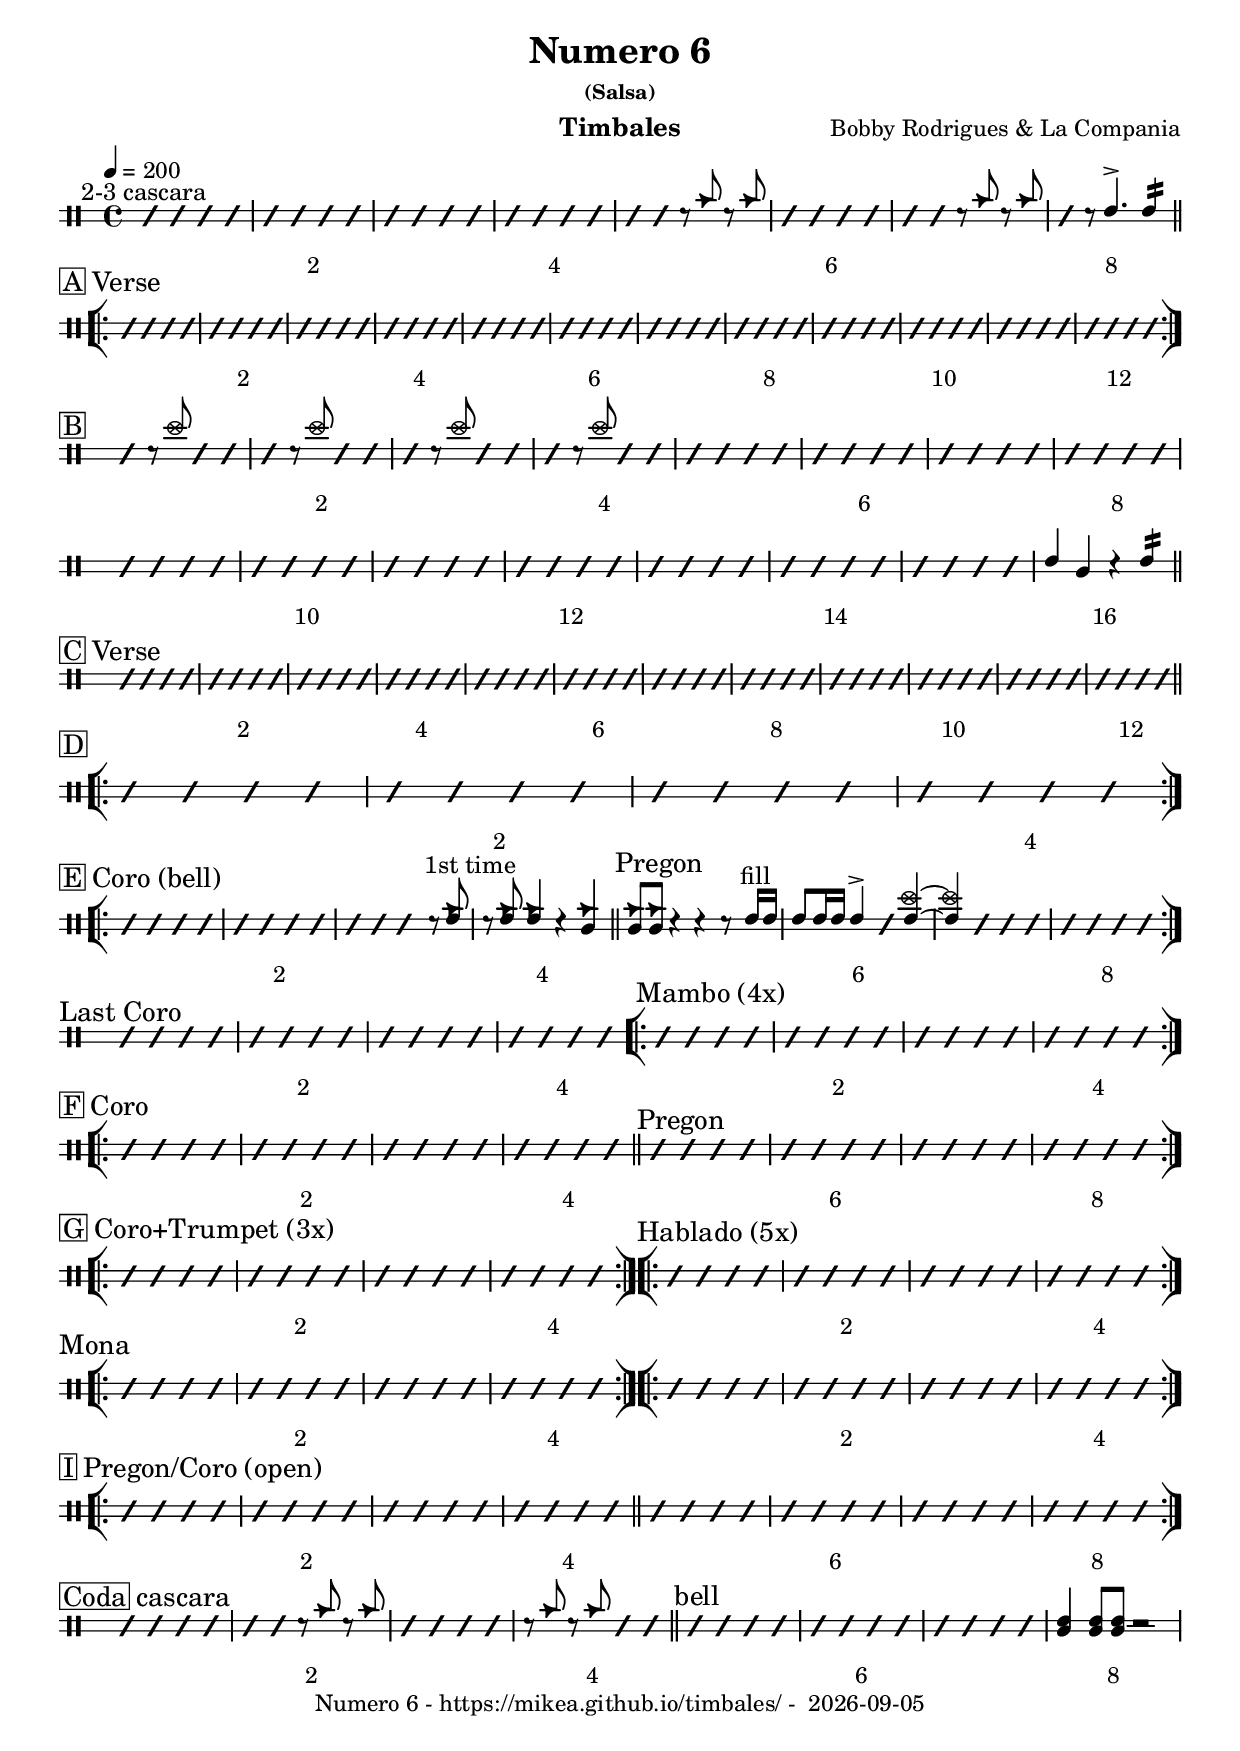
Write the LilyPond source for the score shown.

\version "2.24.2"
\include "charts/common.ly"

date = #(strftime "%Y-%m-%d" (localtime (current-time)))

\header {
  title = "Numero 6"
  composer = "Bobby Rodrigues & La Compania"
  subsubtitle = "(Salsa)"
  instrument = "Timbales"
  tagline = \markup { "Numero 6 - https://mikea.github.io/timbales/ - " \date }
}

\newTimbalesStaff <<
    \newDrumVoiceOne \drummode { 
        \tempo 4 = 200

        % intro
        \textMark "2-3 cascara"
        \comp #4 | \comp #4 | \comp #4 | \comp #4 |
        \rs \rs r8 cb8 r8 cb8 | \comp #4  | \rs \rs r8 cb8 r8 cb8 | \rs r8 timh4.^> timh4:16 |


        \bar "[|:-||"

        % A
        \sect "A" "Verse"
        \comp #4 | \comp #4 | \comp #4 | \comp #4 |
        \comp #4 | \comp #4 | \comp #4 | \comp #4 |
        \comp #4 | \comp #4 | \comp #4 | \comp #4 |

        \bar ":|]" 

        % B
        \sect "B" ""
        \rs r8 cymc8 \rs \rs | \rs r8 cymc8 \rs \rs | \rs r8 cymc8 \rs \rs | \rs r8 cymc8 \rs \rs |
        \comp #4 | \comp #4 | \comp #4 | \comp #4 |
        \comp #4 | \comp #4 | \comp #4 | \comp #4 |
        \comp #4 | \comp #4 | \comp #4 | timh4 timl r4 timh4:16 |

        \bar "||"

        % C
        \sect "C" "Verse"
        \comp #4 | \comp #4 | \comp #4 | \comp #4 |
        \comp #4 | \comp #4 | \comp #4 | \comp #4 |
        \comp #4 | \comp #4 | \comp #4 | \comp #4 |

        \bar "[|:-||"

        % D
        \sect "D" ""
        \comp #4 | \comp #4 | \comp #4 | \comp #4 |

        \bar ":|][|:" 

        % E
        \sect "E" "Coro (bell)"
        \comp #4 | \comp #4 | 
        \rs \rs \rs \textMark "1st time" r8 <<timh8 cb8>> | r8 <<timh8 cb8>> <<timh4 cb4>> r4 <<timl4 cb4>> |
        \bar "||"
        \sectionLabel "Pregon"
        <<timl8 cb8>> <<timl8 cb8>> r4 r4 r8 \textMark "fill" timh16 16 | timh8 timh16 16 timh4^> \rs <<timh4~ cymc4~>> | <<timh4 cymc4>> \rs \rs \rs | \comp #4 |
        \bar ":|]" 
        \rbar
        \break
        \sectionLabel "Last Coro"
        \comp #4 | \comp #4 | \comp #4 | \comp #4 |

        \sectionLabel "Mambo (4x)"
        \rbar
        \bar "[|:-||"
        \comp #4 | \comp #4 | \comp #4 | \comp #4 |

        \bar ":|][|:" 

        % F
        \sect "F" "Coro"
        \comp #4 | \comp #4 | \comp #4 | \comp #4 |
        \bar "||"
        \sectionLabel "Pregon"
        \comp #4 | \comp #4 | \comp #4 | \comp #4 |

        \bar ":|][|:" 

        % G
        \sect "G" "Coro+Trumpet (3x)"
        \comp #4 | \comp #4 | \comp #4 | \comp #4 |
        \sectionLabel "Hablado (5x)"
        \bar ":|][|:" \rbar
        \comp #4 | \comp #4 | \comp #4 | \comp #4 |
        \bar ":|][|:" \rbar
        \sectionLabel "Mona"
        \comp #4 | \comp #4 | \comp #4 | \comp #4 |
        \bar ":|][|:" \rbar
        \comp #4 | \comp #4 | \comp #4 | \comp #4 |

        \bar ":|][|:" 

        % I
        \sect "I" "Pregon/Coro (open)"
        \comp #4 | \comp #4 | \comp #4 | \comp #4 |
        \bar "||"
        \comp #4 | \comp #4 | \comp #4 | \comp #4 |

        \bar ":|]" 

        % Coda
        \sect "Coda" "cascara"
        \comp #4 |  \rs \rs r8 cb8 r8 cb8 | \comp #4 | r8 cb8 r8 cb8  \rs  \rs  |
        \bar "||"
        \sectionLabel "bell"
        \comp #4 | \comp #4 | \comp #4 | <<timl4 timh4>> <<timl8 timh8>> <<timl8 timh8>> r2 |

        \fine
    }
>>
